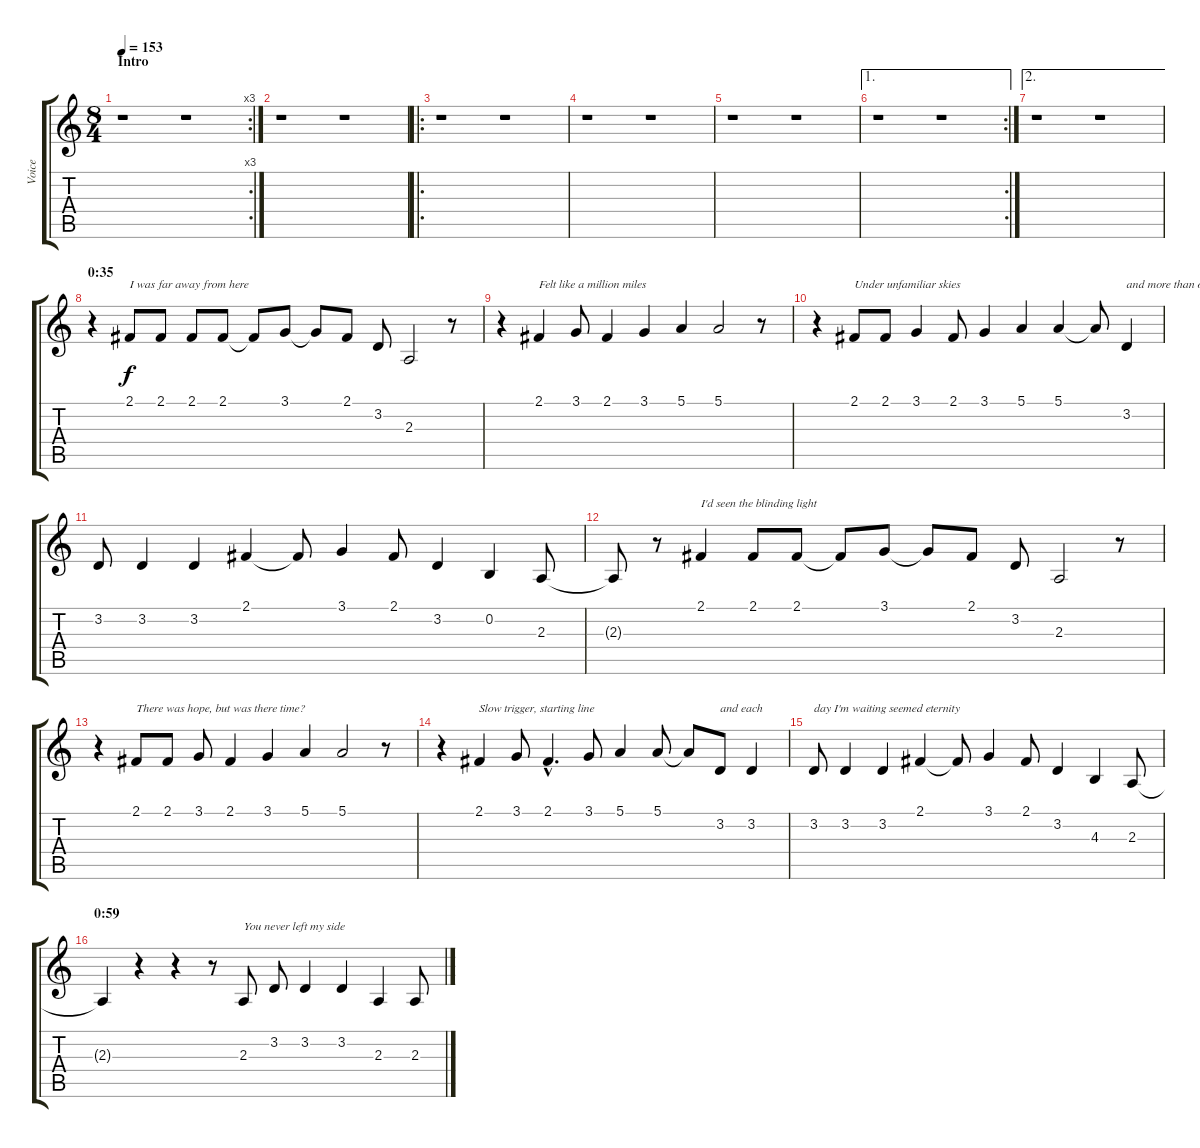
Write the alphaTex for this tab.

\track ("Voice" "Voice") {instrument lead6voice}
\staff {score tabs}
\tuning (E4 B3 G3 D3 A2 E2) {hide}
\rc 3
\ts (8 4)
\section ("" "Intro")
\tempo 153
\clef g2
\ks c
r.1{dy f instrument lead6voice} r.1 |
r.1 r.1 |
\ro
r.1 r.1 |
r.1 r.1 |
r.1 r.1 |
\ae 1
\rc 2
r.1 r.1 |
\ae 2
r.1 r.1 |
\section ("" "0:35")
r.4 2.1.8{txt "I was far away from here"} 2.1.8 2.1.8 2.1.8 2.1{t}.8 3.1.8 3.1{t}.8 2.1.8 3.2.8 2.3.2 r.8 |
r.4 2.1.4{txt "Felt like a million miles"} 3.1.8 2.1.4 3.1.4 5.1.4 5.1.2 r.8 |
r.4 2.1.8{txt "Under unfamiliar skies"} 2.1.8 3.1.4 2.1.8 3.1.4 5.1.4 5.1.4 5.1{t}.8 3.2.4{txt "and more than one way far from dreams I'd dreamed"} |
3.2.8 3.2.4 3.2.4 2.1.4 2.1{t}.8 3.1.4 2.1.8 3.2.4 0.2.4 2.3.8 |
2.3{t}.8 r.8 2.1.4{txt "I'd seen the blinding light"} 2.1.8 2.1.8 2.1{t}.8 3.1.8 3.1{t}.8 2.1.8 3.2.8 2.3.2 r.8 |
r.4 2.1.8{txt "There was hope, but was there time?"} 2.1.8 3.1.8 2.1.4 3.1.4 5.1.4 5.1.2 r.8 |
r.4 2.1.4{txt "Slow trigger, starting line"} 3.1.8 2.1{hac}.4{d} 3.1.8 5.1.4 5.1.8 5.1{t}.8 3.2.8{txt "and each"} 3.2.4 |
3.2.8{txt "day I'm waiting seemed eternity"} 3.2.4 3.2.4 2.1.4 2.1{t}.8 3.1.4 2.1.8 3.2.4 4.3.4 2.3.8 |
\section ("" "0:59")
2.3{t}.4 r.4 r.4 r.8 2.3.8{txt "You never left my side"} 3.2.8 3.2.4 3.2.4 2.3.4 2.3.8
